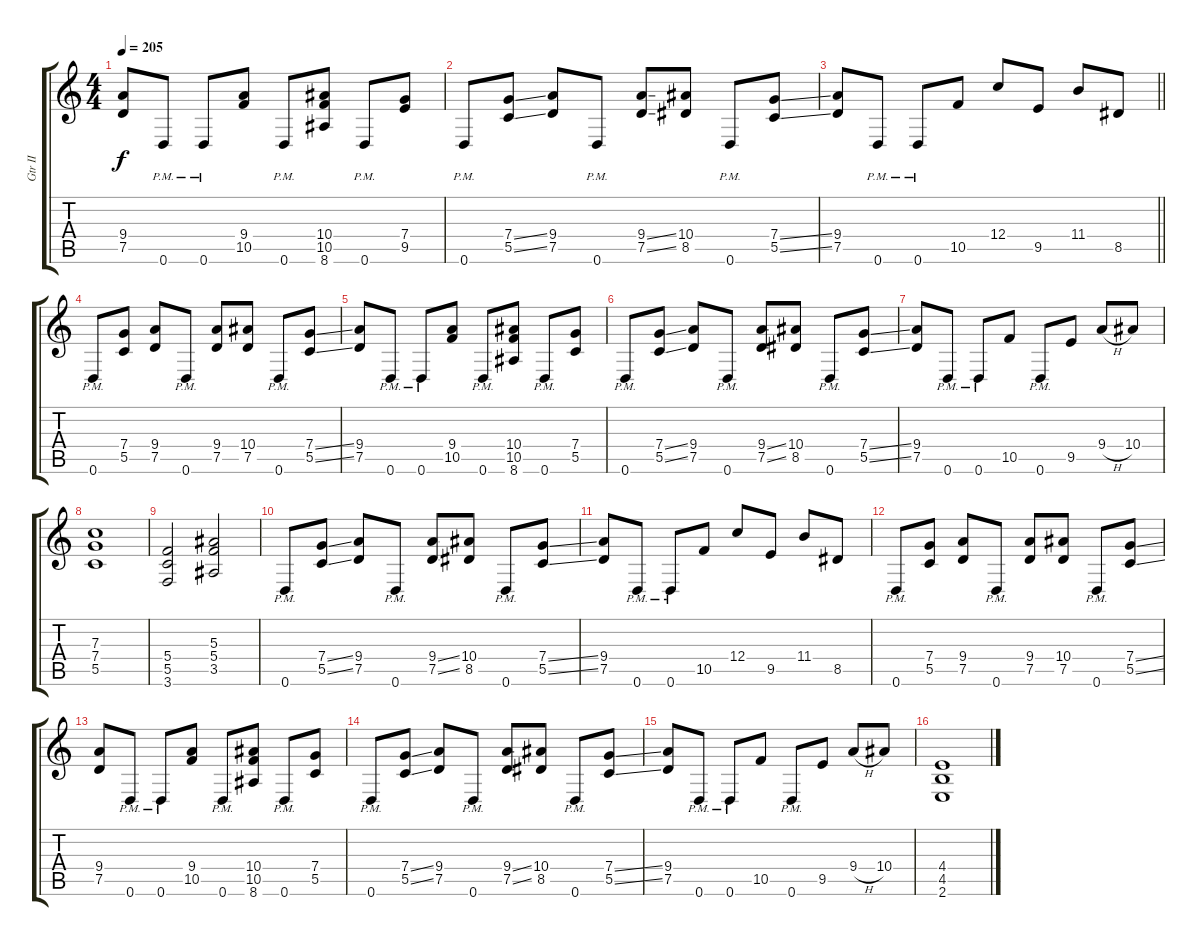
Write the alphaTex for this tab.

\track ("Gtr II" "Gtr II") {instrument overdrivenguitar}
\staff {score tabs}
\tuning (D4 A3 F3 C3 G2 D2) {hide}
\ts (4 4)
\tempo 205
\clef g2
\ks c
(9.4 7.5).8{dy f} 0.6{pm}.8 0.6{pm}.8 (9.4 10.5).8 0.6{pm}.8 (10.4 10.5 8.6).8 0.6{pm}.8 (7.4 9.5).8 |
0.6{pm}.8 (7.4{ss} 5.5{ss}).8 (9.4 7.5).8 0.6{pm}.8 (9.4{ss} 7.5{ss}).8 (10.4 8.5).8 0.6{pm}.8 (7.4{ss} 5.5{ss}).8 |
\barLineRight lightlight
(9.4 7.5).8 0.6{pm}.8 0.6{pm}.8 10.5.8 12.4.8 9.5.8 11.4.8 8.5.8 |
0.6{pm}.8 (7.4 5.5).8 (9.4 7.5).8 0.6{pm}.8 (9.4 7.5).8 (10.4 7.5).8 0.6{pm}.8 (7.4{ss} 5.5{ss}).8 |
(9.4 7.5).8 0.6{pm}.8 0.6{pm}.8 (9.4 10.5).8 0.6{pm}.8 (10.4 10.5 8.6).8 0.6{pm}.8 (7.4 5.5).8 |
0.6{pm}.8 (7.4{ss} 5.5{ss}).8 (9.4 7.5).8 0.6{pm}.8 (9.4{ss} 7.5{ss}).8 (10.4 8.5).8 0.6{pm}.8 (7.4{ss} 5.5{ss}).8 |
(9.4 7.5).8 0.6{pm}.8 0.6{pm}.8 10.5.8 0.6{pm}.8 9.5.8 9.4{h}.8 10.4.8 |
(7.3 7.4 5.5).1 |
(5.4 5.5 3.6).2 (5.3 5.4 3.5).2 |
0.6{pm}.8 (7.4{ss} 5.5{ss}).8 (9.4 7.5).8 0.6{pm}.8 (9.4{ss} 7.5{ss}).8 (10.4 8.5).8 0.6{pm}.8 (7.4{ss} 5.5{ss}).8 |
(9.4 7.5).8 0.6{pm}.8 0.6{pm}.8 10.5.8 12.4.8 9.5.8 11.4.8 8.5.8 |
0.6{pm}.8 (7.4 5.5).8 (9.4 7.5).8 0.6{pm}.8 (9.4 7.5).8 (10.4 7.5).8 0.6{pm}.8 (7.4{ss} 5.5{ss}).8 |
(9.4 7.5).8 0.6{pm}.8 0.6{pm}.8 (9.4 10.5).8 0.6{pm}.8 (10.4 10.5 8.6).8 0.6{pm}.8 (7.4 5.5).8 |
0.6{pm}.8 (7.4{ss} 5.5{ss}).8 (9.4 7.5).8 0.6{pm}.8 (9.4{ss} 7.5{ss}).8 (10.4 8.5).8 0.6{pm}.8 (7.4{ss} 5.5{ss}).8 |
(9.4 7.5).8 0.6{pm}.8 0.6{pm}.8 10.5.8 0.6{pm}.8 9.5.8 9.4{h}.8 10.4.8 |
(4.4 4.5 2.6).1
